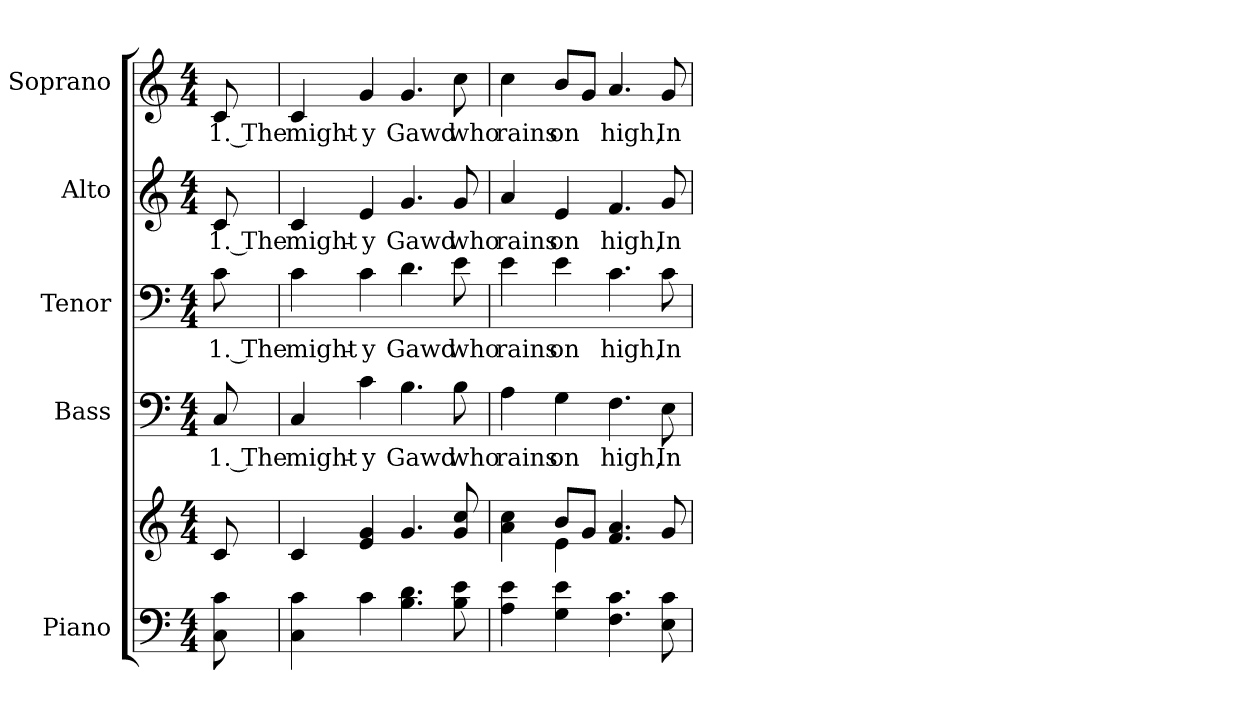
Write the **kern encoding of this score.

**kern	**kern	**kern	**text	**kern	**text	**kern	**text	**kern	**text
*part5	*part5	*part4	*part4	*part3	*part3	*part2	*part2	*part1	*part1
*staff6	*staff5	*staff4	*staff4	*staff3	*staff3	*staff2	*staff2	*staff1	*staff1
*I"Piano	*	*I"Bass	*	*I"Tenor	*	*I"Alto	*	*I"Soprano	*
*I'Pno.	*	*I'B.	*	*I'T.	*	*I'A.	*	*I'S.	*
!!LO:PB:g=z
*clefF4	*clefG2	*clefF4	*	*clefF4	*	*clefG2	*	*clefG2	*
*k[]	*k[]	*k[]	*	*k[]	*	*k[]	*	*k[]	*
*C:	*C:	*C:	*	*C:	*	*C:	*	*C:	*
*M4/4	*M4/4	*M4/4	*	*M4/4	*	*M4/4	*	*M4/4	*
*MM135	*MM135	*MM135	*	*MM135	*	*MM135	*	*MM135	*
=1	=1	=1	=1	=1	=1	=1	=1	=1	=1
!	!	!	!LO:LY:b:color=#000000	!	!	!	!	!	!
!	!	!	!	!	!LO:LY:b:color=#000000	!	!	!	!
!	!	!	!	!	!	!	!LO:LY:b:color=#000000	!	!
!	!	!	!	!	!	!	!	!	!LO:LY:b:color=#000000
8Ci\ 8ci	8ci/	8Ci/	1. The	8ci\	1. The	8ci/	1. The	8ci/	1. The
=2	=2	=2	=2	=2	=2	=2	=2	=2	=2
!	!	!	!LO:LY:b:color=#000000	!	!	!	!	!	!
!	!	!	!	!	!LO:LY:b:color=#000000	!	!	!	!
!	!	!	!	!	!	!	!LO:LY:b:color=#000000	!	!
!	!	!	!	!	!	!	!	!	!LO:LY:b:color=#000000
4Ci\ 4ci	4ci/	4Ci/	might-	4ci\	might-	4ci/	might-	4ci/	might-
!	!	!	!LO:LY:b:color=#000000	!	!	!	!	!	!
!	!	!	!	!	!LO:LY:b:color=#000000	!	!	!	!
!	!	!	!	!	!	!	!LO:LY:b:color=#000000	!	!
!	!	!	!	!	!	!	!	!	!LO:LY:b:color=#000000
4ci\	4ei/ 4gi	4ci\	-y	4ci\	-y	4ei/	-y	4gi/	-y
!	!	!	!LO:LY:b:color=#000000	!	!	!	!	!	!
!	!	!	!	!	!LO:LY:b:color=#000000	!	!	!	!
!	!	!	!	!	!	!	!LO:LY:b:color=#000000	!	!
!	!	!	!	!	!	!	!	!	!LO:LY:b:color=#000000
4.Bi\ 4.di	4.gi/	4.Bi\	Gawd	4.di\	Gawd	4.gi/	Gawd	4.gi/	Gawd
!	!	!	!LO:LY:b:color=#000000	!	!	!	!	!	!
!	!	!	!	!	!LO:LY:b:color=#000000	!	!	!	!
!	!	!	!	!	!	!	!LO:LY:b:color=#000000	!	!
!	!	!	!	!	!	!	!	!	!LO:LY:b:color=#000000
8Bi\ 8ei	8gi/ 8cci	8Bi\	who	8ei\	who	8gi/	who	8cci\	who
=3	=3	=3	=3	=3	=3	=3	=3	=3	=3
*	*^	*	*	*	*	*	*	*	*
!	!	!	!	!LO:LY:b:color=#000000	!	!	!	!	!	!
!	!	!	!	!	!	!LO:LY:b:color=#000000	!	!	!	!
!	!	!	!	!	!	!	!	!LO:LY:b:color=#000000	!	!
!	!	!	!	!	!	!	!	!	!	!LO:LY:b:color=#000000
4Ai\ 4ei	4ai\ 4cci	4ryy	4Ai\	rains	4ei\	rains	4ai/	rains	4cci\	rains
!	!	!	!	!LO:LY:b:color=#000000	!	!	!	!	!	!
!	!	!	!	!	!	!LO:LY:b:color=#000000	!	!	!	!
!	!	!	!	!	!	!	!	!LO:LY:b:color=#000000	!	!
!	!	!	!	!	!	!	!	!	!	!LO:LY:b:color=#000000
4Gi\ 4ei	8bi/L	4ei\	4Gi\	on	4ei\	on	4ei/	on	8bi/L	on
.	8gi/J	.	.	.	.	.	.	.	8gi/J	.
!	!	!	!	!LO:LY:b:color=#000000	!	!	!	!	!	!
!	!	!	!	!	!	!LO:LY:b:color=#000000	!	!	!	!
!	!	!	!	!	!	!	!	!LO:LY:b:color=#000000	!	!
!	!	!	!	!	!	!	!	!	!	!LO:LY:b:color=#000000
4.Fi\ 4.ci	4.fi/ 4.ai	2ryy	4.Fi\	high,	4.ci\	high,	4.fi/	high,	4.ai/	high,
!	!	!	!	!LO:LY:b:color=#000000	!	!	!	!	!	!
!	!	!	!	!	!	!LO:LY:b:color=#000000	!	!	!	!
!	!	!	!	!	!	!	!	!LO:LY:b:color=#000000	!	!
!	!	!	!	!	!	!	!	!	!	!LO:LY:b:color=#000000
8Ei\ 8ci	8gi/	.	8Ei\	In-	8ci\	In-	8gi/	In-	8gi/	In-
*	*v	*v	*	*	*	*	*	*	*	*
=	=	=	=	=	=	=	=	=	=
*-	*-	*-	*-	*-	*-	*-	*-	*-	*-
